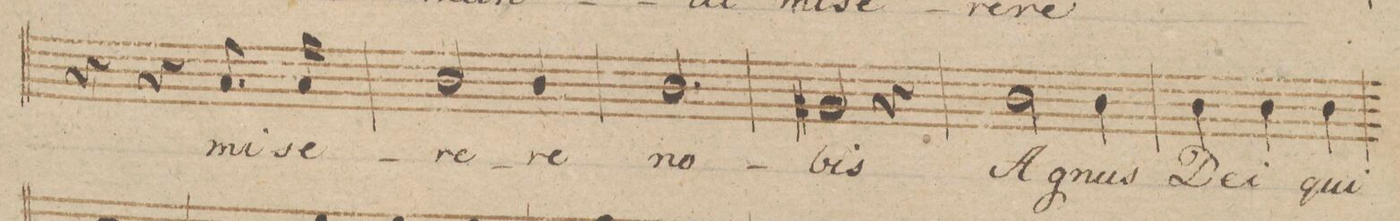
**kern	**text
*I"Tenore.	*
*clefC4	*
*k[b-]	*
*M3/4	*
4r	.
4r	.
8.G/	mi-
16G/	-se-
=46	=46
2A/	-re-
4A/	-re
=47	=47
2.A/	no-
=48	=48
2F#X/	-bis
4r	.
=49	=49
2A\	A-
4A\	-gnus
=50	=50
4A\	De-
4A\	-i
4A\	qui
=51	=51
*-	*-
